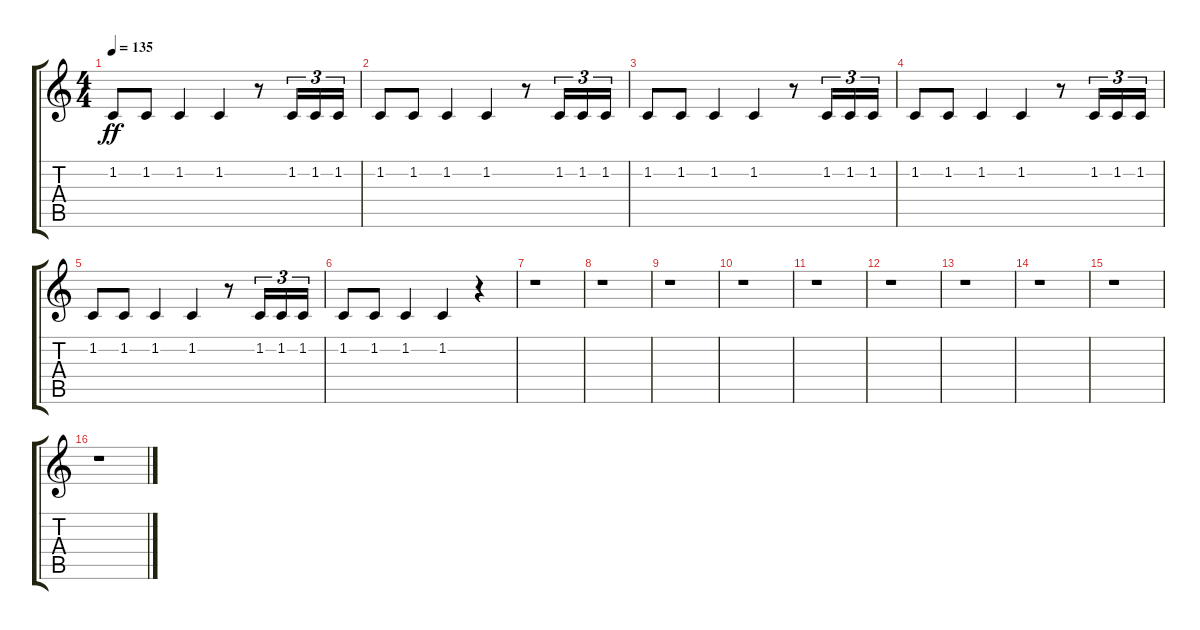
\track "" {instrument melodictom}
\staff {score tabs}
\tuning (E4 B3 G3 D3 A2 E2) {hide}
\ts (4 4)
\tempo 135
\clef g2
\ks c
1.2.8{dy ff} 1.2.8 1.2.4 1.2.4 r.8 1.2.16{tu (3 2)} 1.2.16{tu (3 2)} 1.2.16{tu (3 2)} |
1.2.8 1.2.8 1.2.4 1.2.4 r.8 1.2.16{tu (3 2)} 1.2.16{tu (3 2)} 1.2.16{tu (3 2)} |
1.2.8 1.2.8 1.2.4 1.2.4 r.8 1.2.16{tu (3 2)} 1.2.16{tu (3 2)} 1.2.16{tu (3 2)} |
1.2.8 1.2.8 1.2.4 1.2.4 r.8 1.2.16{tu (3 2)} 1.2.16{tu (3 2)} 1.2.16{tu (3 2)} |
1.2.8 1.2.8 1.2.4 1.2.4 r.8 1.2.16{tu (3 2)} 1.2.16{tu (3 2)} 1.2.16{tu (3 2)} |
1.2.8 1.2.8 1.2.4 1.2.4 r.4 |
r.1 |
r.1 |
r.1 |
r.1 |
r.1 |
r.1 |
r.1 |
r.1 |
r.1 |
r.1
